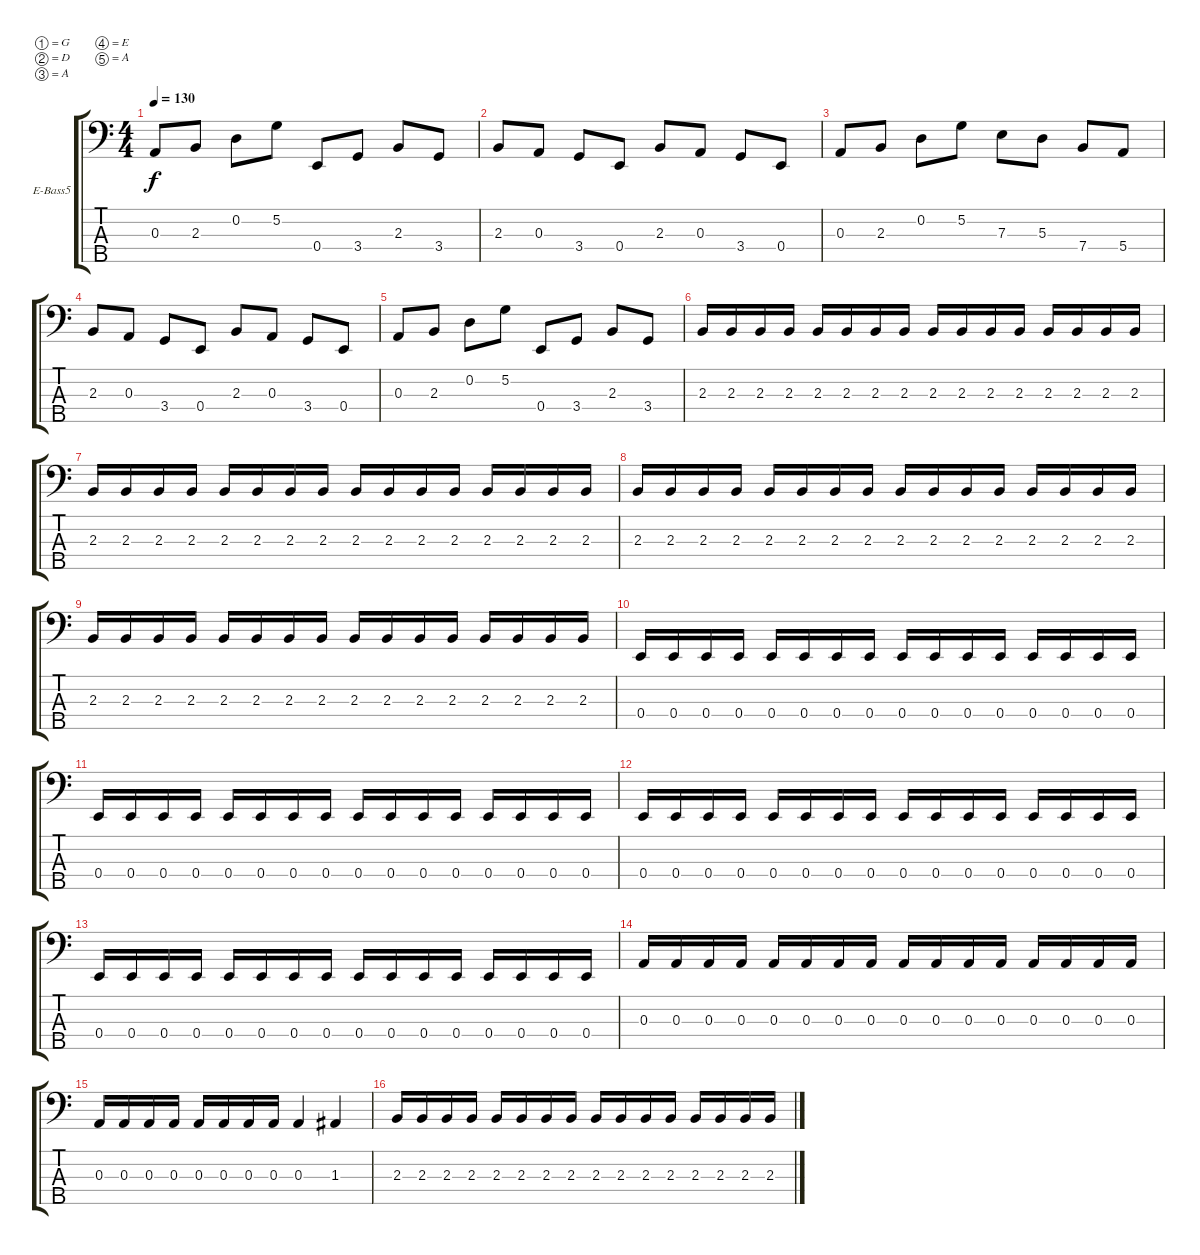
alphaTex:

\bracketExtendMode groupsimilarinstruments
\firstSystemTrackNameOrientation horizontal
\otherSystemsTrackNameOrientation horizontal
\track ("Rob" "E-Bass5") {instrument electricbassfinger}
\staff {score tabs}
\tuning (G2 D2 A1 E1 A0)
\ts (4 4)
\tempo 130
\clef f4
\ks c
0.3.8{dy f} 2.3.8 0.2.8 5.2.8 0.4.8 3.4.8 2.3.8 3.4.8 |
2.3.8 0.3.8 3.4.8 0.4.8 2.3.8 0.3.8 3.4.8 0.4.8 |
0.3.8 2.3.8 0.2.8 5.2.8 7.3.8 5.3.8 7.4.8 5.4.8 |
2.3.8 0.3.8 3.4.8 0.4.8 2.3.8 0.3.8 3.4.8 0.4.8 |
0.3.8 2.3.8 0.2.8 5.2.8 0.4.8 3.4.8 2.3.8 3.4.8 |
2.3.16 2.3.16 2.3.16 2.3.16 2.3.16 2.3.16 2.3.16 2.3.16 2.3.16 2.3.16 2.3.16 2.3.16 2.3.16 2.3.16 2.3.16 2.3.16 |
2.3.16 2.3.16 2.3.16 2.3.16 2.3.16 2.3.16 2.3.16 2.3.16 2.3.16 2.3.16 2.3.16 2.3.16 2.3.16 2.3.16 2.3.16 2.3.16 |
2.3.16 2.3.16 2.3.16 2.3.16 2.3.16 2.3.16 2.3.16 2.3.16 2.3.16 2.3.16 2.3.16 2.3.16 2.3.16 2.3.16 2.3.16 2.3.16 |
2.3.16 2.3.16 2.3.16 2.3.16 2.3.16 2.3.16 2.3.16 2.3.16 2.3.16 2.3.16 2.3.16 2.3.16 2.3.16 2.3.16 2.3.16 2.3.16 |
0.4.16 0.4.16 0.4.16 0.4.16 0.4.16 0.4.16 0.4.16 0.4.16 0.4.16 0.4.16 0.4.16 0.4.16 0.4.16 0.4.16 0.4.16 0.4.16 |
0.4.16 0.4.16 0.4.16 0.4.16 0.4.16 0.4.16 0.4.16 0.4.16 0.4.16 0.4.16 0.4.16 0.4.16 0.4.16 0.4.16 0.4.16 0.4.16 |
0.4.16 0.4.16 0.4.16 0.4.16 0.4.16 0.4.16 0.4.16 0.4.16 0.4.16 0.4.16 0.4.16 0.4.16 0.4.16 0.4.16 0.4.16 0.4.16 |
0.4.16 0.4.16 0.4.16 0.4.16 0.4.16 0.4.16 0.4.16 0.4.16 0.4.16 0.4.16 0.4.16 0.4.16 0.4.16 0.4.16 0.4.16 0.4.16 |
0.3.16 0.3.16 0.3.16 0.3.16 0.3.16 0.3.16 0.3.16 0.3.16 0.3.16 0.3.16 0.3.16 0.3.16 0.3.16 0.3.16 0.3.16 0.3.16 |
0.3.16 0.3.16 0.3.16 0.3.16 0.3.16 0.3.16 0.3.16 0.3.16 0.3.4 1.3.4 |
2.3.16 2.3.16 2.3.16 2.3.16 2.3.16 2.3.16 2.3.16 2.3.16 2.3.16 2.3.16 2.3.16 2.3.16 2.3.16 2.3.16 2.3.16 2.3.16
